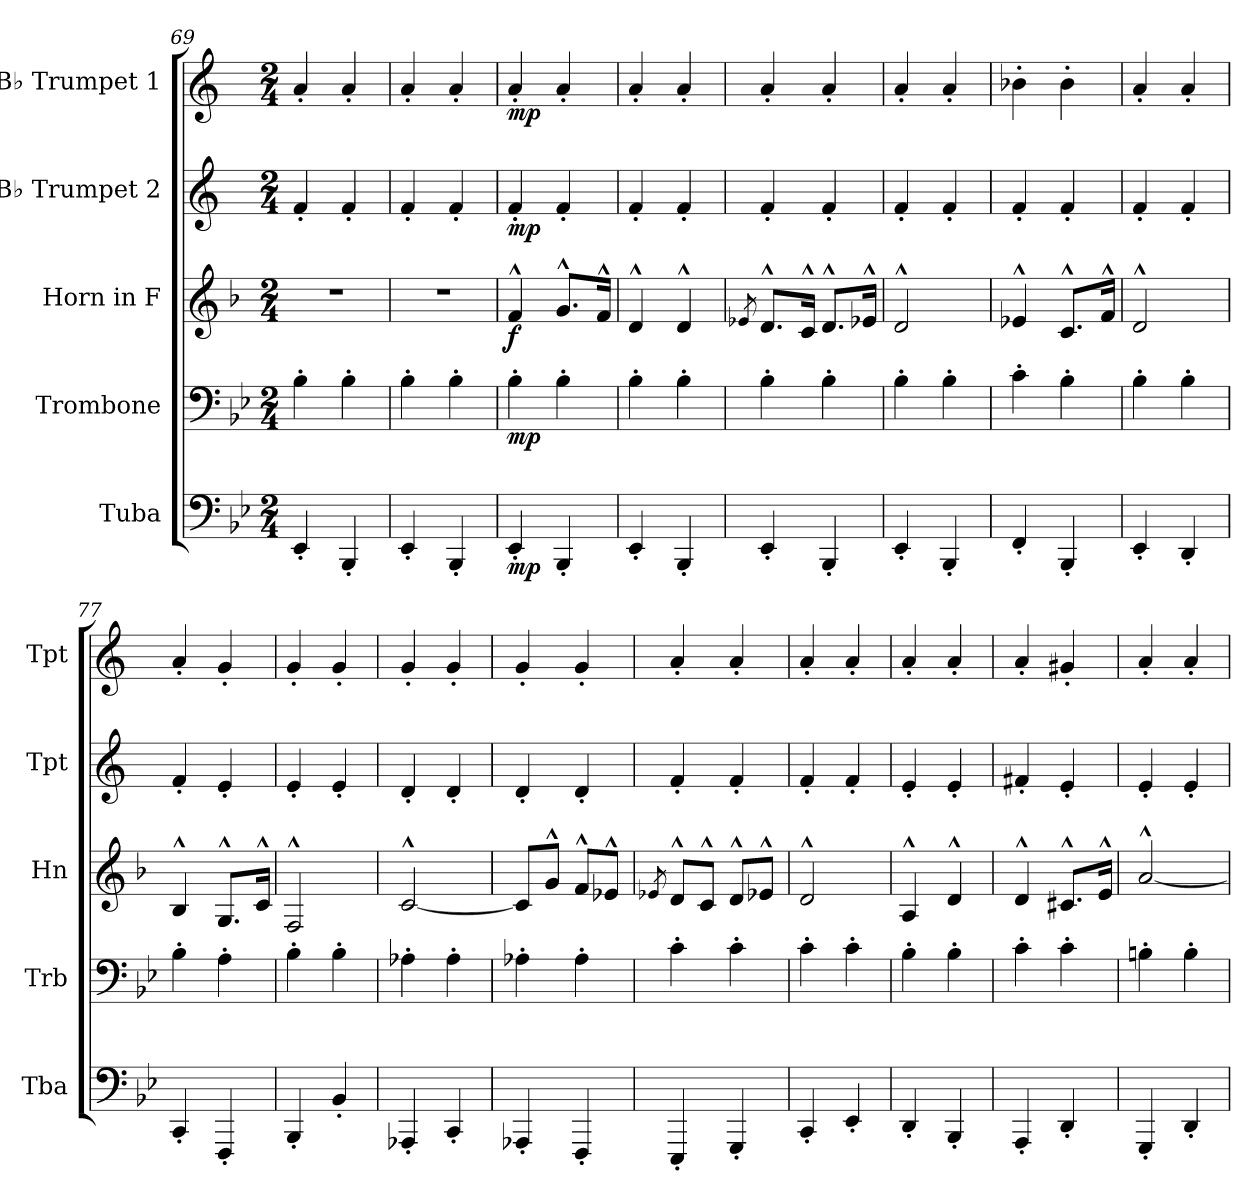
**kern	**dynam	**kern	**dynam	**kern	**dynam	**kern	**dynam	**kern	**dynam
*part5	*part5	*part4	*part4	*part3	*part3	*part2	*part2	*part1	*part1
*staff5	*staff5	*staff4	*staff4	*staff3	*staff3	*staff2	*staff2	*staff1	*staff1
*I"Tuba	*	*I"Trombone	*	*I"Horn in F	*	*I"B♭ Trumpet 2	*	*I"B♭ Trumpet 1	*
*I'Tba	*	*I'Trb	*	*I'Hn	*	*I'Tpt	*	*I'Tpt	*
*clefF4	*	*clefF4	*	*clefG2	*	*clefG2	*	*clefG2	*
*	*	*	*	*ITrd4c7	*	*ITrd1c2	*	*ITrd1c2	*
*k[b-e-]	*	*k[b-e-]	*	*k[b-e-]	*	*k[b-e-]	*	*k[b-e-]	*
*M2/4	*	*M2/4	*	*M2/4	*	*M2/4	*	*M2/4	*
=69	=69	=69	=69	=69	=69	=69	=69	=69	=69
4EE-'/	.	4B-'\	.	2r	.	4e-'/	.	4g'/	.
4BBB-'/	.	4B-'\	.	.	.	4e-'/	.	4g'/	.
=70	=70	=70	=70	=70	=70	=70	=70	=70	=70
4EE-'/	.	4B-'\	.	2r	.	4e-'/	.	4g'/	.
4BBB-'/	.	4B-'\	.	.	.	4e-'/	.	4g'/	.
=71	=71	=71	=71	=71	=71	=71	=71	=71	=71
!	!LO:DY:b	!	!LO:DY:b	!	!LO:DY:b	!	!LO:DY:b	!	!LO:DY:b
4EE-'/	mp	4B-'\	mp	4B-^^/	f	4e-'/	mp	4g'/	mp
4BBB-'/	.	4B-'\	.	8.c^^/L	.	4e-'/	.	4g'/	.
.	.	.	.	16B-^^/Jk	.	.	.	.	.
!!LO:PB:g=z
=72	=72	=72	=72	=72	=72	=72	=72	=72	=72
4EE-'/	.	4B-'\	.	4G^^/	.	4e-'/	.	4g'/	.
4BBB-'/	.	4B-'\	.	4G^^/	.	4e-'/	.	4g'/	.
=73	=73	=73	=73	=73	=73	=73	=73	=73	=73
.	.	.	.	8qA-X/	.	.	.	.	.
4EE-'/	.	4B-'\	.	8.G^^/L	.	4e-'/	.	4g'/	.
.	.	.	.	16F^^/Jk	.	.	.	.	.
4BBB-'/	.	4B-'\	.	8.G^^/L	.	4e-'/	.	4g'/	.
.	.	.	.	16A-^^/Jk	.	.	.	.	.
=74	=74	=74	=74	=74	=74	=74	=74	=74	=74
4EE-'/	.	4B-'\	.	2G^^/	.	4e-'/	.	4g'/	.
4BBB-'/	.	4B-'\	.	.	.	4e-'/	.	4g'/	.
=75	=75	=75	=75	=75	=75	=75	=75	=75	=75
4FF'/	.	4c'\	.	4A-X^^/	.	4e-'/	.	4a-X'\	.
4BBB-'/	.	4B-'\	.	8.F^^/L	.	4e-'/	.	4a-'\	.
.	.	.	.	16B-^^/Jk	.	.	.	.	.
=76	=76	=76	=76	=76	=76	=76	=76	=76	=76
4EE-'/	.	4B-'\	.	2G^^/	.	4e-'/	.	4g'/	.
4DD'/	.	4B-'\	.	.	.	4e-'/	.	4g'/	.
=77	=77	=77	=77	=77	=77	=77	=77	=77	=77
4CC'/	.	4B-'\	.	4E-^^/	.	4e-'/	.	4g'/	.
4FFF'/	.	4A'\	.	8.C^^/L	.	4d'/	.	4f'/	.
.	.	.	.	16F^^/Jk	.	.	.	.	.
=78	=78	=78	=78	=78	=78	=78	=78	=78	=78
4BBB-'/	.	4B-'\	.	2BB-^^/	.	4d'/	.	4f'/	.
4BB-'/	.	4B-'\	.	.	.	4d'/	.	4f'/	.
=79	=79	=79	=79	=79	=79	=79	=79	=79	=79
4AAA-X'/	.	4A-X'\	.	[2F^^/	.	4c'/	.	4f'/	.
4CC'/	.	4A-'\	.	.	.	4c'/	.	4f'/	.
=80	=80	=80	=80	=80	=80	=80	=80	=80	=80
4AAA-X'/	.	4A-X'\	.	8F/L]	.	4c'/	.	4f'/	.
.	.	.	.	8c^^/J	.	.	.	.	.
4FFF'/	.	4A-'\	.	8B-^^/L	.	4c'/	.	4f'/	.
.	.	.	.	8A-X^^/J	.	.	.	.	.
!!LO:LB:g=z
=81	=81	=81	=81	=81	=81	=81	=81	=81	=81
.	.	.	.	8qA-X/	.	.	.	.	.
4EEE-'/	.	4c'\	.	8G^^/L	.	4e-'/	.	4g'/	.
.	.	.	.	8F^^/J	.	.	.	.	.
4GGG'/	.	4c'\	.	8G^^/L	.	4e-'/	.	4g'/	.
.	.	.	.	8A-^^/J	.	.	.	.	.
=82	=82	=82	=82	=82	=82	=82	=82	=82	=82
4CC'/	.	4c'\	.	2G^^/	.	4e-'/	.	4g'/	.
4EE-'/	.	4c'\	.	.	.	4e-'/	.	4g'/	.
=83	=83	=83	=83	=83	=83	=83	=83	=83	=83
4DD'/	.	4B-'\	.	4D^^/	.	4d'/	.	4g'/	.
4BBB-'/	.	4B-'\	.	4G^^/	.	4d'/	.	4g'/	.
=84	=84	=84	=84	=84	=84	=84	=84	=84	=84
4AAA'/	.	4c'\	.	4G^^/	.	4en'/	.	4g'/	.
4DD'/	.	4c'\	.	8.F#X^^/L	.	4d'/	.	4f#X'/	.
.	.	.	.	16A^^/Jk	.	.	.	.	.
=85	=85	=85	=85	=85	=85	=85	=85	=85	=85
4GGG'/	.	4Bn'\	.	[2d^^/	.	4d'/	.	4g'/	.
4DD'/	.	4B'\	.	.	.	4d'/	.	4g'/	.
=	=	=	=	=	=	=	=	=	=
*-	*-	*-	*-	*-	*-	*-	*-	*-	*-
